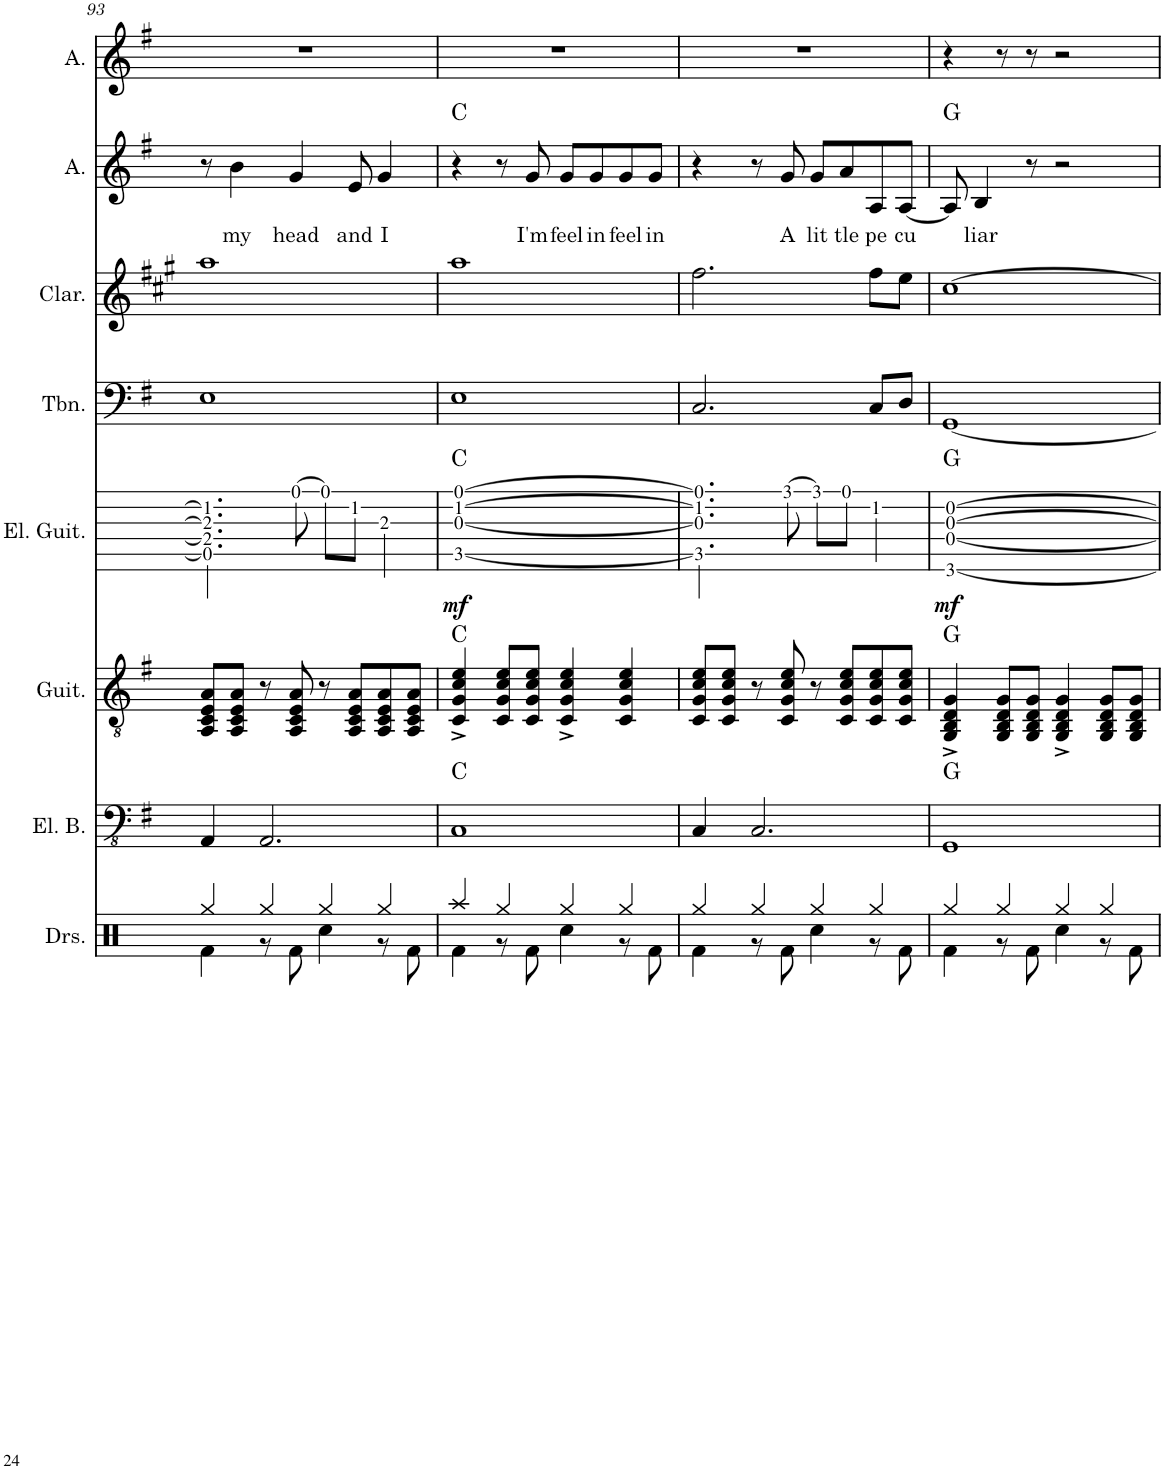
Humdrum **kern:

**kern	**kern	**harte	**kern	**harte	**kern	**dynam	**harte	**kern	**kern	**kern	**text	**harte	**kern
*part8	*part7	*part7	*part6	*part6	*part5	*part5	*part5	*part4	*part3	*part2	*part2	*part2	*part1
*staff8	*staff7	*	*staff6	*	*staff5	*staff5	*	*staff4	*staff3	*staff2	*staff2	*	*staff1
*I"Drumset	*I"Electric Bass	*	*I"Acoustic Guitar	*	*I"Electric Guitar	*	*	*I"Trombone	*I"Clarinette	*I"Alto	*	*	*I"Alto
*I'Drs.	*I'El. B.	*	*I'Guit.	*	*I'El. Guit.	*	*	*I'Tbn.	*I'Clar.	*I'A.	*	*	*I'A.
!!LO:PB:g=z
*clefX	*clefFv4	*	*clefGv2	*	*	*	*	*clefF4	*clefG2	*clefG2	*	*	*clefG2
*	*	*	*	*	*	*	*	*	*Trd1c2	*	*	*	*
*k[]	*k[f#]	*	*k[f#]	*	*k[f#]	*	*	*k[f#]	*k[f#c#g#]	*k[f#]	*	*	*k[f#]
*M4/4	*M4/4	*	*M4/4	*	*M4/4	*	*	*M4/4	*M4/4	*M4/4	*	*	*M4/4
=93	=93	=93	=93	=93	=93	=93	=93	=93	=93	=93	=93	=93	=93
*^	*	*	*	*	*	*	*	*	*	*	*	*	*
4Rgg/	4Rf\	4AAA/	.	8AA/ 8C/ 8E/ 8A/L	.	4.AA\] 4.E\] 4.A\] 4.c\]	.	.	1E	1aa	8r	.	.	1r
!	!	!	!	!	!	!	!	!	!	!	!	!LO:LY:b	!	!
.	.	.	.	8AA/ 8C/ 8E/ 8A/J	.	.	.	.	.	.	4b\	my	.	.
4Rgg/	8r	2.AAA/	.	8r	.	.	.	.	.	.	.	.	.	.
!	!	!	!	!	!	!	!	!	!	!	!	!LO:LY:b	!	!
.	8Rf\	.	.	8AA/ 8C/ 8E/ 8A/	.	[8e\	.	.	.	.	4g/	head	.	.
4Rgg/	4Rcc\	.	.	8r	.	8e\L]	.	.	.	.	.	.	.	.
!	!	!	!	!	!	!	!	!	!	!	!	!LO:LY:b	!	!
.	.	.	.	8AA/ 8C/ 8E/ 8A/L	.	8c\J	.	.	.	.	8e/	and	.	.
!	!	!	!	!	!	!	!	!	!	!	!	!LO:LY:b	!	!
4Rgg/	8r	.	.	8AA/ 8C/ 8E/ 8A/	.	4A\	.	.	.	.	4g/	I	.	.
.	8Rf\	.	.	8AA/ 8C/ 8E/ 8A/J	.	.	.	.	.	.	.	.	.	.
=94	=94	=94	=94	=94	=94	=94	=94	=94	=94	=94	=94	=94	=94	=94
!	!	!	!	!	!	!	!LO:DY:b	!	!	!	!	!	!	!
4Raa/	4Rf\	1CC	C:maj	4C/^ 4G/^ 4c/^ 4e/^	C:maj	[1C [1G [1c [1e	mf	C:maj	1E	1aa	4r	.	C:maj	1r
4Rgg/	8r	.	.	8C/ 8G/ 8c/ 8e/L	.	.	.	.	.	.	8r	.	.	.
!	!	!	!	!	!	!	!	!	!	!	!	!LO:LY:b	!	!
.	8Rf\	.	.	8C/ 8G/ 8c/ 8e/J	.	.	.	.	.	.	8g/	I'm	.	.
!	!	!	!	!	!	!	!	!	!	!	!	!LO:LY:b	!	!
4Rgg/	4Rcc\	.	.	4C/^ 4G/^ 4c/^ 4e/^	.	.	.	.	.	.	8g/L	feel	.	.
!	!	!	!	!	!	!	!	!	!	!	!	!LO:LY:b	!	!
.	.	.	.	.	.	.	.	.	.	.	8g/	in	.	.
!	!	!	!	!	!	!	!	!	!	!	!	!LO:LY:b	!	!
4Rgg/	8r	.	.	4C/ 4G/ 4c/ 4e/	.	.	.	.	.	.	8g/	feel	.	.
!	!	!	!	!	!	!	!	!	!	!	!	!LO:LY:b	!	!
.	8Rf\	.	.	.	.	.	.	.	.	.	8g/J	in	.	.
=95	=95	=95	=95	=95	=95	=95	=95	=95	=95	=95	=95	=95	=95	=95
4Rgg/	4Rf\	4CC/	.	8C/ 8G/ 8c/ 8e/L	.	4.C\] 4.G\] 4.c\] 4.e\]	.	.	2.C/	2.ff#\	4r	.	.	1r
.	.	.	.	8C/ 8G/ 8c/ 8e/J	.	.	.	.	.	.	.	.	.	.
4Rgg/	8r	2.CC/	.	8r	.	.	.	.	.	.	8r	.	.	.
!	!	!	!	!	!	!	!	!	!	!	!	!LO:LY:b	!	!
.	8Rf\	.	.	8C/ 8G/ 8c/ 8e/	.	[8g\	.	.	.	.	8g/	A	.	.
!	!	!	!	!	!	!	!	!	!	!	!	!LO:LY:b	!	!
4Rgg/	4Rcc\	.	.	8r	.	8g\L]	.	.	.	.	8g/L	lit	.	.
!	!	!	!	!	!	!	!	!	!	!	!	!LO:LY:b	!	!
.	.	.	.	8C/ 8G/ 8c/ 8e/L	.	8e\J	.	.	.	.	8a/	tle	.	.
!	!	!	!	!	!	!	!	!	!	!	!	!LO:LY:b	!	!
4Rgg/	8r	.	.	8C/ 8G/ 8c/ 8e/	.	4c\	.	.	8C/L	8ff#\L	8A/	pe	.	.
!	!	!	!	!	!	!	!	!	!	!	!	!LO:LY:b	!	!
.	8Rf\	.	.	8C/ 8G/ 8c/ 8e/J	.	.	.	.	8D/J	8ee\J	[8A/J	cu	.	.
=96	=96	=96	=96	=96	=96	=96	=96	=96	=96	=96	=96	=96	=96	=96
!	!	!	!	!	!	!	!LO:DY:b	!	!	!	!	!	!	!
4Rgg/	4Rf\	1GGG	G:maj	4GG/^ 4BB/^ 4D/^ 4G/^	G:maj	[1GG [1D [1G [1B	mf	G:maj	[1GG	[1cc#	8A/]	.	G:maj	4r
!	!	!	!	!	!	!	!	!	!	!	!	!LO:LY:b	!	!
.	.	.	.	.	.	.	.	.	.	.	4B/	liar	.	.
4Rgg/	8r	.	.	8GG/ 8BB/ 8D/ 8G/L	.	.	.	.	.	.	.	.	.	8r
.	8Rf\	.	.	8GG/ 8BB/ 8D/ 8G/J	.	.	.	.	.	.	8r	.	.	8r
4Rgg/	4Rcc\	.	.	4GG/^ 4BB/^ 4D/^ 4G/^	.	.	.	.	.	.	2r	.	.	2r
4Rgg/	8r	.	.	8GG/ 8BB/ 8D/ 8G/L	.	.	.	.	.	.	.	.	.	.
.	8Rf\	.	.	8GG/ 8BB/ 8D/ 8G/J	.	.	.	.	.	.	.	.	.	.
*v	*v	*	*	*	*	*	*	*	*	*	*	*	*	*
=	=	=	=	=	=	=	=	=	=	=	=	=	=
*-	*-	*-	*-	*-	*-	*-	*-	*-	*-	*-	*-	*-	*-
